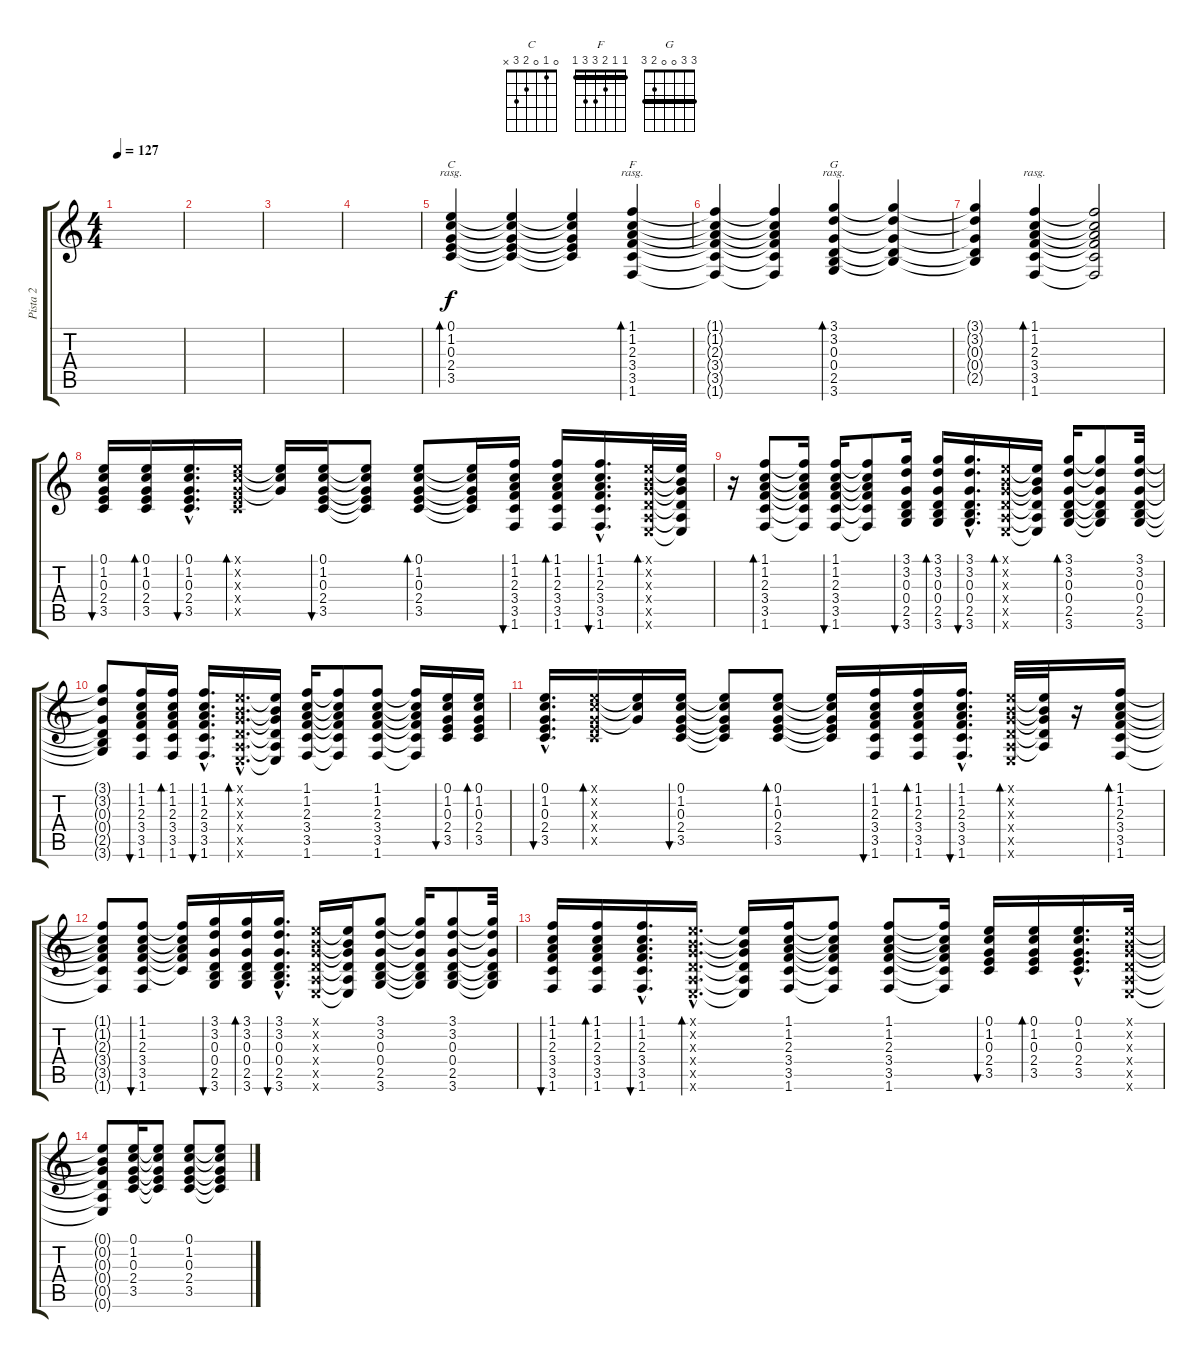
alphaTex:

\track ("Pista 2" "Pista 2") {instrument acousticguitarsteel}
\staff {score tabs}
\tuning (E4 B3 G3 D3 A2 E2) {hide}
\chord ("C" 0 1 0 2 3 x)
\chord ("F" 1 1 2 3 3 1) {barre 1}
\chord ("G" 3 3 0 0 2 3) {barre 3}
\ts (4 4)
\tempo 127
\clef g2
\ks c
|
|
|
|
(0.1 1.2 0.3 2.4 3.5).4{bd 240 ch "C" rasg ii} (0.1{t} 1.2{t} 0.3{t} 2.4{t} 3.5{t}).4 (0.1{t} 1.2{t} 0.3{t} 2.4{t} 3.5{t}).4 (1.1 1.2 2.3 3.4 3.5 1.6).4{bd 240 ch "F" rasg ii} |
(1.1{t} 1.2{t} 2.3{t} 3.4{t} 3.5{t} 1.6{t}).4 (1.1{t} 1.2{t} 2.3{t} 3.4{t} 3.5{t} 1.6{t}).4 (3.1 3.2 0.3 0.4 2.5 3.6).4{bd 240 ch "G" rasg ii} (3.1{t} 3.2{t} 0.3{t} 0.4{t} 2.5{t}).4 |
(3.1{t} 3.2{t} 0.3{t} 0.4{t} 2.5{t}).4 (1.1 1.2 2.3 3.4 3.5 1.6).4{bd 240 rasg ii} (1.1{t} 1.2{t} 2.3{t} 3.4{t} 3.5{t} 1.6{t}).2 |
(0.1 1.2 0.3 2.4 3.5).16{bu 60} (0.1 1.2 0.3 2.4 3.5).16{bd 30} (0.1{hac} 1.2{hac} 0.3{hac} 2.4{hac} 3.5{hac}).16{d bu 30} (0.1{x} 1.2{x} 0.3{x} 2.4{x} 3.5{x}).16{bd 30} (0.1{t} 1.2{t} 0.3{t}).16 (0.1 1.2 0.3 2.4 3.5).16{bu 60} (0.1{t} 1.2{t} 0.3{t} 2.4{t} 3.5{t}).8 (0.1 1.2 0.3 2.4 3.5).8{bd 60} (0.1{t} 1.2{t} 0.3{t} 2.4{t} 3.5{t}).16 (1.1 1.2 2.3 3.4 3.5 1.6).16{bu 60} (1.1 1.2 2.3 3.4 3.5 1.6).16{bd 60} (1.1{hac} 1.2{hac} 2.3{hac} 3.4{hac} 3.5{hac} 1.6{hac}).16{d bu 60} (0.1{x} 0.2{x} 0.3{x} 0.4{x} 0.5{x} 0.6{x}).32{bd 60} (0.1{t} 0.2{t} 0.3{t} 0.4{t} 0.5{t} 0.6{t}).32 |
r.16 (1.1 1.2 2.3 3.4 3.5 1.6).8{bd 60} (1.1{t} 1.2{t} 2.3{t} 3.4{t} 3.5{t} 1.6{t}).16 (1.1 1.2 2.3 3.4 3.5 1.6).16{bu 60} (1.1{t} 1.2{t} 2.3{t} 3.4{t} 3.5{t} 1.6{t}).8 (3.1 3.2 0.3 0.4 2.5 3.6).16{bu 60} (3.1 3.2 0.3 0.4 2.5 3.6).16{bd 60} (3.1{hac} 3.2{hac} 0.3{hac} 0.4{hac} 2.5{hac} 3.6{hac}).16{d bu 60} (0.1{x} 0.2{x} 0.3{x} 0.4{x} 0.5{x} 0.6{x}).16{bd 60} (0.1{t} 0.2{t} 0.3{t} 0.4{t} 0.5{t} 0.6{t}).16 (3.1 3.2 0.3 0.4 2.5 3.6).16{bd 60} (3.1{t} 3.2{t} 0.3{t} 0.4{t} 2.5{t} 3.6{t}).8 (3.1 3.2 0.3 0.4 2.5 3.6).32 |
(3.1{t} 3.2{t} 0.3{t} 0.4{t} 2.5{t} 3.6{t}).8 (1.1 1.2 2.3 3.4 3.5 1.6).16{bu 60} (1.1 1.2 2.3 3.4 3.5 1.6).16{bd 60} (1.1{hac} 1.2{hac} 2.3{hac} 3.4{hac} 3.5{hac} 1.6{hac}).16{d bu 60} (0.1{hac x} 0.2{hac x} 0.3{hac x} 0.4{hac x} 0.5{hac x} 0.6{hac x}).16{d bd 60} (0.1{t} 0.2{t} 0.3{t} 0.4{t} 0.5{t} 0.6{t}).16 (1.1 1.2 2.3 3.4 3.5 1.6).16 (1.1{t} 1.2{t} 2.3{t} 3.4{t} 3.5{t} 1.6{t}).8 (1.1 1.2 2.3 3.4 3.5 1.6).8 (1.1{t} 1.2{t} 2.3{t} 3.4{t} 3.5{t} 1.6{t}).16 (0.1 1.2 0.3 2.4 3.5).16{bu 60} (0.1 1.2 0.3 2.4 3.5).16{bd 60} |
(0.1{hac} 1.2{hac} 0.3{hac} 2.4{hac} 3.5{hac}).16{d bu 30} (0.1{x} 1.2{x} 0.3{x} 2.4{x} 3.5{x}).16{bd 30} (0.1{t} 1.2{t} 0.3{t}).16 (0.1 1.2 0.3 2.4 3.5).16{bu 60} (0.1{t} 1.2{t} 0.3{t} 2.4{t} 3.5{t}).8 (0.1 1.2 0.3 2.4 3.5).8{bd 60} (0.1{t} 1.2{t} 0.3{t} 2.4{t} 3.5{t}).16 (1.1 1.2 2.3 3.4 3.5 1.6).16{bu 60} (1.1 1.2 2.3 3.4 3.5 1.6).16{bd 60} (1.1{hac} 1.2{hac} 2.3{hac} 3.4{hac} 3.5{hac} 1.6{hac}).16{d bu 60} (0.1{x} 0.2{x} 0.3{x} 0.4{x} 0.5{x} 0.6{x}).32{bd 60} (0.1{t} 0.2{t} 0.3{t} 0.4{t} 0.5{t}).32 r.16 (1.1 1.2 2.3 3.4 3.5 1.6).16{bd 60} |
(1.1{t} 1.2{t} 2.3{t} 3.4{t} 3.5{t} 1.6{t}).8 (1.1 1.2 2.3 3.4 3.5 1.6).8{bu 60} (1.1{t} 1.2{t} 2.3{t} 3.4{t} 3.5{t}).16 (3.1 3.2 0.3 0.4 2.5 3.6).16{bu 60} (3.1 3.2 0.3 0.4 2.5 3.6).16{bd 60} (3.1{hac} 3.2{hac} 0.3{hac} 0.4{hac} 2.5{hac} 3.6{hac}).16{d bu 60} (0.1{x} 0.2{x} 0.3{x} 0.4{x} 0.5{x} 0.6{x}).16 (0.1{t} 0.2{t} 0.3{t} 0.4{t} 0.5{t} 0.6{t}).16 (3.1 3.2 0.3 0.4 2.5 3.6).8 (3.1{t} 3.2{t} 0.3{t} 0.4{t} 2.5{t} 3.6{t}).16 (3.1 3.2 0.3 0.4 2.5 3.6).8 (3.1{t} 3.2{t} 0.3{t} 0.4{t} 2.5{t} 3.6{t}).32 |
(1.1 1.2 2.3 3.4 3.5 1.6).16{bu 60} (1.1 1.2 2.3 3.4 3.5 1.6).16{bd 60} (1.1{hac} 1.2{hac} 2.3{hac} 3.4{hac} 3.5{hac} 1.6{hac}).16{d bu 60} (0.1{hac x} 0.2{hac x} 0.3{hac x} 0.4{hac x} 0.5{hac x} 0.6{hac x}).16{d bd 60} (0.1{t} 0.2{t} 0.3{t} 0.4{t} 0.5{t} 0.6{t}).16 (1.1 1.2 2.3 3.4 3.5 1.6).16 (1.1{t} 1.2{t} 2.3{t} 3.4{t} 3.5{t} 1.6{t}).8 (1.1 1.2 2.3 3.4 3.5 1.6).8 (1.1{t} 1.2{t} 2.3{t} 3.4{t} 3.5{t} 1.6{t}).16 (0.1 1.2 0.3 2.4 3.5).16{bu 60} (0.1 1.2 0.3 2.4 3.5).16{bd 60} (0.1{hac} 1.2{hac} 0.3{hac} 2.4{hac} 3.5{hac}).16{d} (0.1{x} 0.2{x} 0.3{x} 0.4{x} 0.5{x} 0.6{x}).32 |
(0.1{t} 0.2{t} 0.3{t} 0.4{t} 0.5{t} 0.6{t}).8 (0.1 1.2 0.3 2.4 3.5).16 (0.1{t} 1.2{t} 0.3{t} 2.4{t} 3.5{t}).8 (0.1 1.2 0.3 2.4 3.5).8 (0.1{t} 1.2{t} 0.3{t} 2.4{t} 3.5{t}).8
